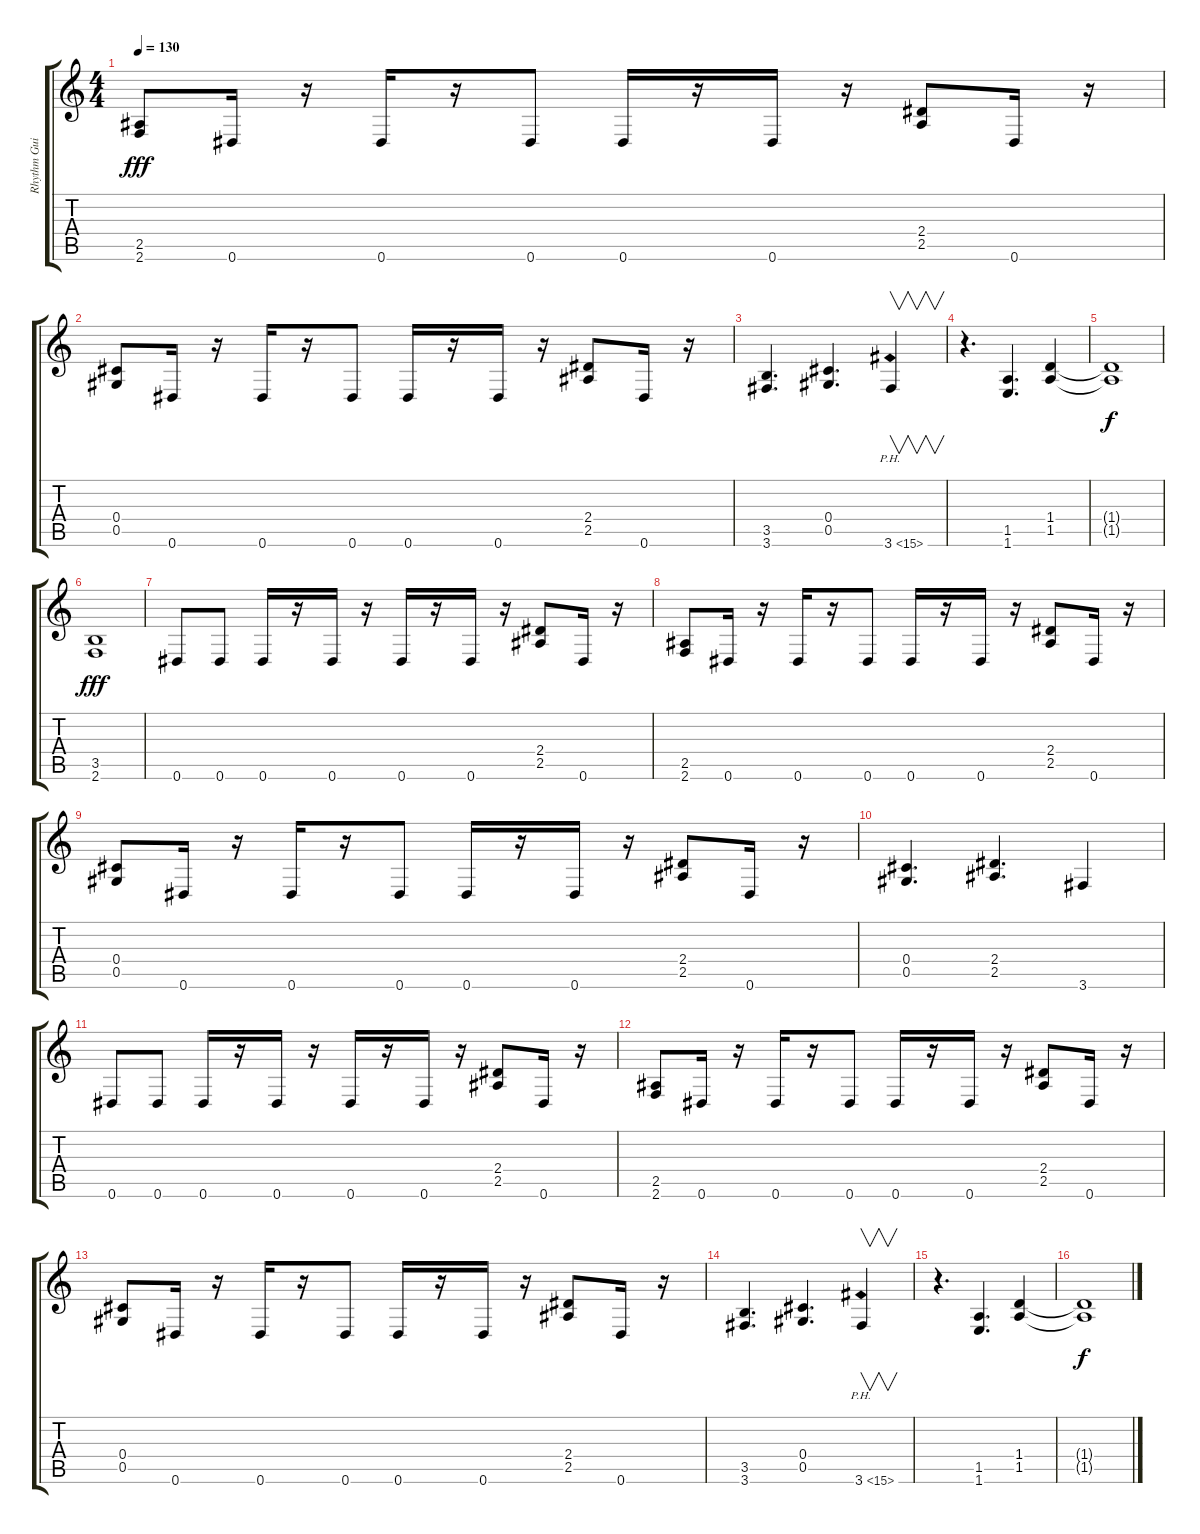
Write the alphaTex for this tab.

\track ("Rhythm Guitar I" "Rhythm Gui") {instrument distortionguitar}
\staff {score tabs}
\tuning (Eb4 Bb3 Gb3 Db3 Ab2 Eb2) {hide}
\ts (4 4)
\tempo 130
\clef g2
\ks c
(2.5 2.6).8{dy fff} 0.6.16 r.16 0.6.16 r.16 0.6.8 0.6.16 r.16 0.6.16 r.16 (2.4 2.5).8 0.6.16 r.16 |
(0.4 0.5).8 0.6.16 r.16 0.6.16 r.16 0.6.8 0.6.16 r.16 0.6.16 r.16 (2.4 2.5).8 0.6.16 r.16 |
(3.5 3.6).4{d} (0.4 0.5).4{d} 3.6{ph 12}.4{v} |
r.4{d} (1.5 1.6).4{d} (1.4 1.5).4 |
(1.4{t} 1.5{t}).1{dy f} |
(3.5 2.6).1{dy fff} |
0.6.8 0.6.8 0.6.16 r.16 0.6.16 r.16 0.6.16 r.16 0.6.16 r.16 (2.4 2.5).8 0.6.16 r.16 |
(2.5 2.6).8 0.6.16 r.16 0.6.16 r.16 0.6.8 0.6.16 r.16 0.6.16 r.16 (2.4 2.5).8 0.6.16 r.16 |
(0.4 0.5).8 0.6.16 r.16 0.6.16 r.16 0.6.8 0.6.16 r.16 0.6.16 r.16 (2.4 2.5).8 0.6.16 r.16 |
(0.4 0.5).4{d} (2.4 2.5).4{d} 3.6.4 |
0.6.8 0.6.8 0.6.16 r.16 0.6.16 r.16 0.6.16 r.16 0.6.16 r.16 (2.4 2.5).8 0.6.16 r.16 |
(2.5 2.6).8 0.6.16 r.16 0.6.16 r.16 0.6.8 0.6.16 r.16 0.6.16 r.16 (2.4 2.5).8 0.6.16 r.16 |
(0.4 0.5).8 0.6.16 r.16 0.6.16 r.16 0.6.8 0.6.16 r.16 0.6.16 r.16 (2.4 2.5).8 0.6.16 r.16 |
(3.5 3.6).4{d} (0.4 0.5).4{d} 3.6{ph 12}.4{v} |
r.4{d} (1.5 1.6).4{d} (1.4 1.5).4 |
(1.4{t} 1.5{t}).1{dy f}
